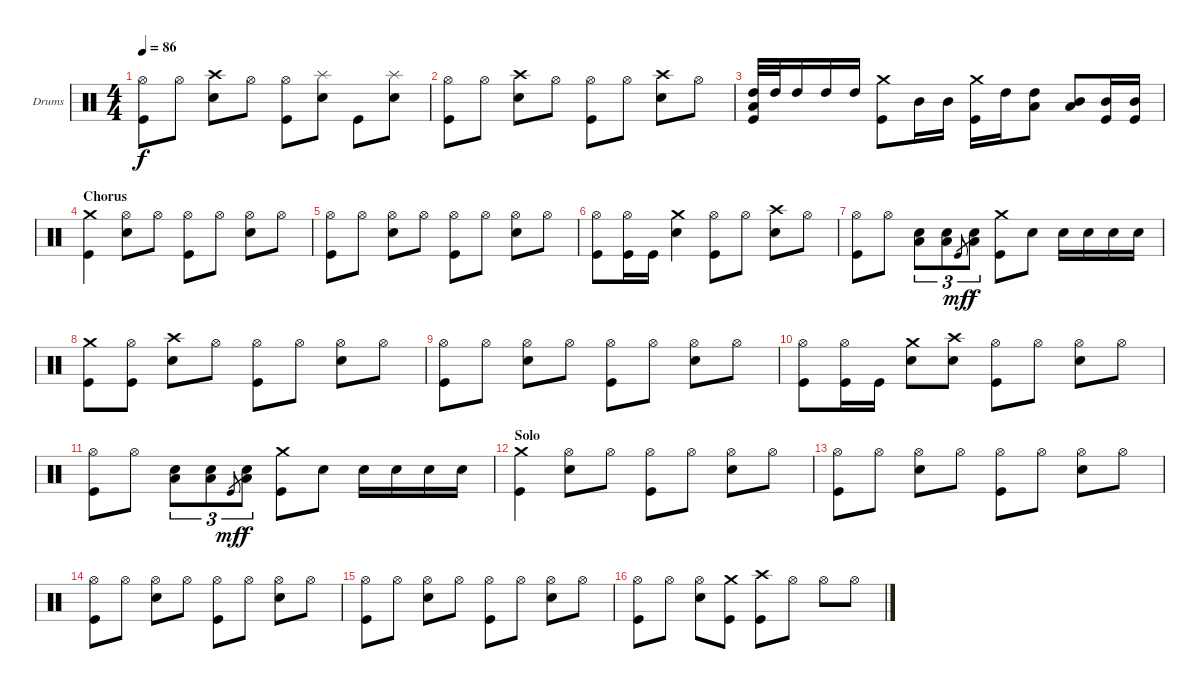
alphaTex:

\bracketExtendMode groupsimilarinstruments
\firstSystemTrackNameOrientation horizontal
\otherSystemsTrackNameOrientation horizontal
\track ("Drumkit" "Drums") {instrument percussion}
\staff {score}
\articulation defaults
\ts (4 4)
\tempo 86
\clef neutral
\ks c
("Hi-Hat (open)" "Kick (hit)").8{dy f} "Hi-Hat (open)".8 ("Crash high (hit)" "Snare (hit) 2").8 "Hi-Hat (open)".8 ("Hi-Hat (open)" "Kick (hit)").8 ("Splash (hit)" "Snare (hit) 2").8 "Kick (hit)".8 ("Splash (hit)" "Snare (hit) 2").8 |
("Hi-Hat (open)" "Kick (hit)").8 "Hi-Hat (open)".8 ("Crash high (hit)" "Snare (hit) 2").8 "Hi-Hat (open)".8 ("Hi-Hat (open)" "Kick (hit)").8 "Hi-Hat (open)".8 ("Crash high (hit)" "Snare (hit) 2").8 "Hi-Hat (open)".8 |
("High Tom (hit)" "Low Tom (hit)" "Kick (hit)").32 "High Tom (hit)".32 "High Tom (hit)".16 "High Tom (hit)".16 "High Tom (hit)".16 ("Crash medium (hit)" "Kick (hit)").8 "Mid Tom (hit)".16 "Mid Tom (hit)".16 ("Crash medium (hit)" "Kick (hit)").16 "High Tom (hit)".16 ("High Tom (hit)" "Low Tom (hit)").8 ("Mid Tom (hit)" "Low Tom (hit)").8 ("Mid Tom (hit)" "Kick (hit)").16 ("Mid Tom (hit)" "Kick (hit)").16 |
\section ("" "Chorus")
("Crash medium (hit)" "Kick (hit)").4 ("Hi-Hat (open)" "Snare (hit) 2").8 "Hi-Hat (open)".8 ("Hi-Hat (open)" "Kick (hit)").8 "Hi-Hat (open)".8 ("Hi-Hat (open)" "Snare (hit) 2").8 "Hi-Hat (open)".8 |
("Hi-Hat (open)" "Kick (hit)").8 "Hi-Hat (open)".8 ("Hi-Hat (open)" "Snare (hit) 2").8 "Hi-Hat (open)".8 ("Hi-Hat (open)" "Kick (hit)").8 "Hi-Hat (open)".8 ("Hi-Hat (open)" "Snare (hit) 2").8 "Hi-Hat (open)".8 |
("Hi-Hat (open)" "Kick (hit)").8 ("Hi-Hat (open)" "Kick (hit)").16 "Kick (hit)".16 ("Crash medium (hit)" "Snare (hit) 2").4 ("Hi-Hat (open)" "Kick (hit)").8 "Hi-Hat (open)".8 ("Crash high (hit)" "Snare (hit) 2").8 "Hi-Hat (open)".8 |
("Hi-Hat (open)" "Kick (hit)").8 "Hi-Hat (open)".8 ("Low Tom (hit)" "Snare (hit) 2").8{tu (3 2)} ("Low Tom (hit)" "Snare (hit) 2").8{tu (3 2)} "Kick (hit)".8{gr dy mf} ("Low Tom (hit)" "Snare (hit) 2").8{tu (3 2) dy f} ("Crash medium (hit)" "Kick (hit)").8 "Snare (hit) 2".8 "Snare (hit) 2".16 "Snare (hit) 2".16 "Snare (hit) 2".16 "Snare (hit) 2".16 |
("Crash medium (hit)" "Kick (hit)").8 ("Hi-Hat (open)" "Kick (hit)").8 ("Crash high (hit)" "Snare (hit) 2").8 "Hi-Hat (open)".8 ("Hi-Hat (open)" "Kick (hit)").8 "Hi-Hat (open)".8 ("Hi-Hat (open)" "Snare (hit) 2").8 "Hi-Hat (open)".8 |
("Hi-Hat (open)" "Kick (hit)").8 "Hi-Hat (open)".8 ("Hi-Hat (open)" "Snare (hit) 2").8 "Hi-Hat (open)".8 ("Hi-Hat (open)" "Kick (hit)").8 "Hi-Hat (open)".8 ("Hi-Hat (open)" "Snare (hit) 2").8 "Hi-Hat (open)".8 |
("Hi-Hat (open)" "Kick (hit)").8 ("Hi-Hat (open)" "Kick (hit)").16 "Kick (hit)".16 ("Crash medium (hit)" "Snare (hit) 2").8 ("Crash high (hit)" "Snare (hit) 2").8 ("Hi-Hat (open)" "Kick (hit)").8 "Hi-Hat (open)".8 ("Hi-Hat (open)" "Snare (hit) 2").8 "Hi-Hat (open)".8 |
("Hi-Hat (open)" "Kick (hit)").8 "Hi-Hat (open)".8 ("Low Tom (hit)" "Snare (hit) 2").8{tu (3 2)} ("Low Tom (hit)" "Snare (hit) 2").8{tu (3 2)} "Kick (hit)".8{gr dy mf} ("Low Tom (hit)" "Snare (hit) 2").8{tu (3 2) dy f} ("Crash medium (hit)" "Kick (hit)").8 "Snare (hit) 2".8 "Snare (hit) 2".16 "Snare (hit) 2".16 "Snare (hit) 2".16 "Snare (hit) 2".16 |
\section ("" "Solo")
("Crash medium (hit)" "Kick (hit)").4 ("Hi-Hat (open)" "Snare (hit) 2").8 "Hi-Hat (open)".8 ("Hi-Hat (open)" "Kick (hit)").8 "Hi-Hat (open)".8 ("Hi-Hat (open)" "Snare (hit) 2").8 "Hi-Hat (open)".8 |
("Hi-Hat (open)" "Kick (hit)").8 "Hi-Hat (open)".8 ("Hi-Hat (open)" "Snare (hit) 2").8 "Hi-Hat (open)".8 ("Hi-Hat (open)" "Kick (hit)").8 "Hi-Hat (open)".8 ("Hi-Hat (open)" "Snare (hit) 2").8 "Hi-Hat (open)".8 |
("Hi-Hat (open)" "Kick (hit)").8 "Hi-Hat (open)".8 ("Hi-Hat (open)" "Snare (hit) 2").8 "Hi-Hat (open)".8 ("Hi-Hat (open)" "Kick (hit)").8 "Hi-Hat (open)".8 ("Hi-Hat (open)" "Snare (hit) 2").8 "Hi-Hat (open)".8 |
("Hi-Hat (open)" "Kick (hit)").8 "Hi-Hat (open)".8 ("Hi-Hat (open)" "Snare (hit) 2").8 "Hi-Hat (open)".8 ("Hi-Hat (open)" "Kick (hit)").8 "Hi-Hat (open)".8 ("Hi-Hat (open)" "Snare (hit) 2").8 "Hi-Hat (open)".8 |
("Hi-Hat (open)" "Kick (hit)").8 "Hi-Hat (open)".8 ("Hi-Hat (open)" "Snare (hit) 2").8 ("Crash medium (hit)" "Kick (hit)").8 ("Crash high (hit)" "Kick (hit)").8 "Hi-Hat (open)".8 "Hi-Hat (open)".8 "Hi-Hat (open)".8
